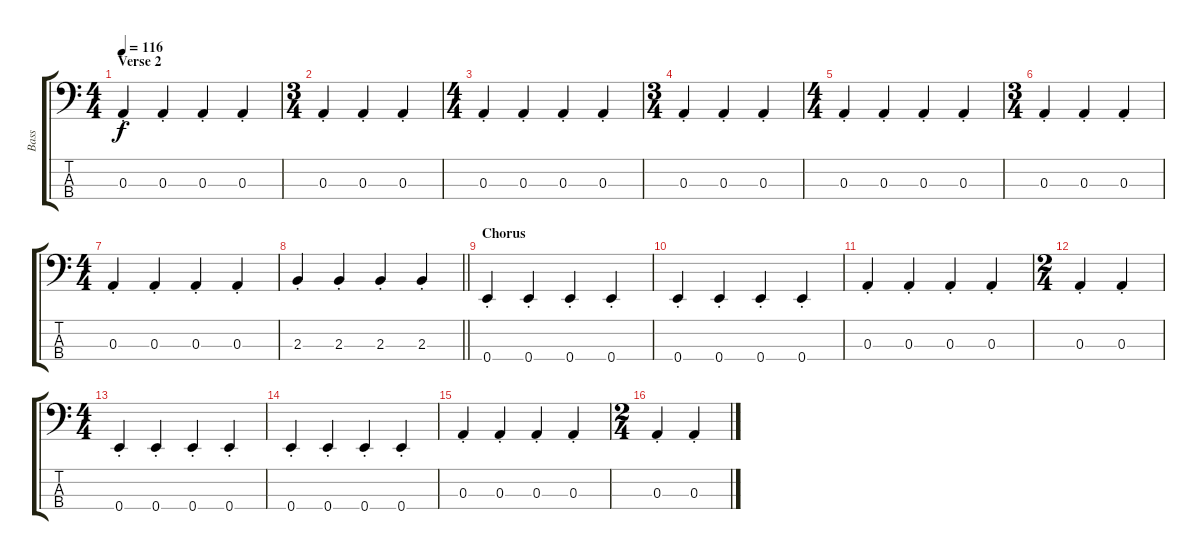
\track ("Bass" "Bass") {instrument electricbassfinger}
\staff {score tabs}
\tuning (G2 D2 A1 E1) {hide}
\ts (4 4)
\section ("" "Verse 2")
\tempo 116
\clef f4
\ks c
0.3{st}.4{dy f} 0.3{st}.4 0.3{st}.4 0.3{st}.4 |
\ts (3 4)
0.3{st}.4 0.3{st}.4 0.3{st}.4 |
\ts (4 4)
0.3{st}.4 0.3{st}.4 0.3{st}.4 0.3{st}.4 |
\ts (3 4)
0.3{st}.4 0.3{st}.4 0.3{st}.4 |
\ts (4 4)
0.3{st}.4 0.3{st}.4 0.3{st}.4 0.3{st}.4 |
\ts (3 4)
0.3{st}.4 0.3{st}.4 0.3{st}.4 |
\ts (4 4)
0.3{st}.4 0.3{st}.4 0.3{st}.4 0.3{st}.4 |
\barLineRight lightlight
2.3{st}.4 2.3{st}.4 2.3{st}.4 2.3{st}.4 |
\section ("" "Chorus")
0.4{st}.4 0.4{st}.4 0.4{st}.4 0.4{st}.4 |
0.4{st}.4 0.4{st}.4 0.4{st}.4 0.4{st}.4 |
0.3{st}.4 0.3{st}.4 0.3{st}.4 0.3{st}.4 |
\ts (2 4)
0.3{st}.4 0.3{st}.4 |
\ts (4 4)
0.4{st}.4 0.4{st}.4 0.4{st}.4 0.4{st}.4 |
0.4{st}.4 0.4{st}.4 0.4{st}.4 0.4{st}.4 |
0.3{st}.4 0.3{st}.4 0.3{st}.4 0.3{st}.4 |
\ts (2 4)
0.3{st}.4 0.3{st}.4
